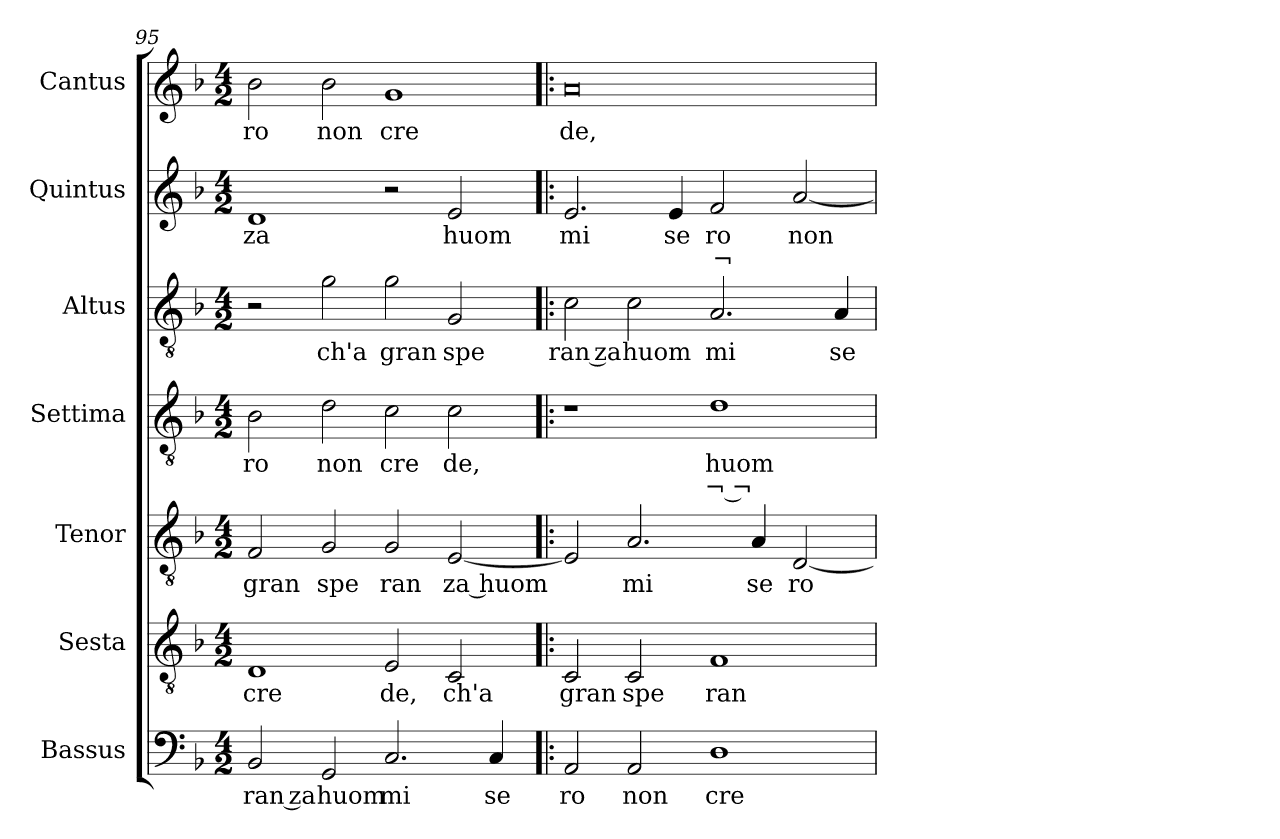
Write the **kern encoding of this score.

**kern	**text	**kern	**text	**kern	**text	**kern	**text	**text	**kern	**text	**kern	**text	**text	**kern	**text
*part7	*part7	*part6	*part6	*part5	*part5	*part4	*part4	*part4	*part3	*part3	*part2	*part2	*part2	*part1	*part1
*staff7	*staff7	*staff6	*staff6	*staff5	*staff5	*staff4	*staff4	*staff4	*staff3	*staff3	*staff2	*staff2	*staff2	*staff1	*staff1
*I"Bassus	*	*I"Sesta	*	*I"Tenor	*	*I"Settima	*	*	*I"Altus	*	*I"Quintus	*	*	*I"Cantus	*
*clefF4	*	*clefGv2	*	*clefGv2	*	*clefGv2	*	*	*clefGv2	*	*clefG2	*	*	*clefG2	*
*k[b-]	*	*k[b-]	*	*k[b-]	*	*k[b-]	*	*	*k[b-]	*	*k[b-]	*	*	*k[b-]	*
*F:	*	*F:	*	*F:	*	*F:	*	*	*F:	*	*F:	*	*	*F:	*
*M4/2	*	*M4/2	*	*M4/2	*	*M4/2	*	*	*M4/2	*	*M4/2	*	*	*M4/2	*
=95	=95	=95	=95	=95	=95	=95	=95	=95	=95	=95	=95	=95	=95	=95	=95
!	!LO:LY:b:cj	!	!LO:LY:b:cj	!	!LO:LY:b:cj	!	!LO:LY:b:cj	!	!	!	!	!LO:LY:b:cj	!	!	!LO:LY:b:cj
2BB-/	ran za	1D	cre	2F/	gran	2B-\	ro	.	2r	.	1d	za	.	2b-\	ro
!	!LO:LY:b:cj	!	!	!	!LO:LY:b:cj	!	!LO:LY:b:cj	!	!	!LO:LY:b:cj	!	!	!	!	!LO:LY:b:cj
2GG/	huom	.	.	2G/	spe	2d\	non	.	2g\	ch'a	.	.	.	2b-\	non
!	!LO:LY:b:cj	!	!LO:LY:b:cj	!	!LO:LY:b:cj	!	!LO:LY:b:cj	!	!	!LO:LY:b:cj	!	!	!	!	!LO:LY:b:cj
2.C/	mi	2E/	de,	2G/	ran	2c\	cre	.	2g\	gran	2r	.	.	1g	cre
!	!	!	!LO:LY:b:cj	!	!LO:LY:b:cj	!	!LO:LY:b:cj	!	!	!LO:LY:b:cj	!	!LO:LY:b:cj	!	!	!
.	.	2C/	ch'a	[<2E/	za huom	2c\	de,	.	2G/	spe	2e/	huom	.	.	.
!	!LO:LY:b:cj	!	!	!	!	!	!	!	!	!	!	!	!	!	!
4C/	se	.	.	.	.	.	.	.	.	.	.	.	.	.	.
=96!|:	=96!|:	=96!|:	=96!|:	=96!|:	=96!|:	=96!|:	=96!|:	=96!|:	=96!|:	=96!|:	=96!|:	=96!|:	=96!|:	=96!|:	=96!|:
!	!LO:LY:b:cj	!	!LO:LY:b:cj	!	!	!	!	!	!	!LO:LY:b:cj	!	!LO:LY:b:cj	!	!	!LO:LY:b:cj
2AA/	ro	2C/	gran	2E/]	.	1r	.	.	2c\	ran za	2.e/	mi	.	0a	de,
!	!LO:LY:b:cj	!	!LO:LY:b:cj	!	!LO:LY:b:cj	!	!	!	!	!LO:LY:b:cj	!	!	!	!	!
2AA/	non	2C/	spe	2.A/	mi	.	.	.	2c\	huom	.	.	.	.	.
!	!	!	!	!	!	!	!	!	!	!	!	!LO:LY:b:cj	!	!	!
.	.	.	.	.	.	.	.	.	.	.	4e/	se	.	.	.
!	!LO:LY:b:cj	!	!LO:LY:b:cj	!	!	!	!LO:LY:b:cj	!LO:LY:b:cj	!	!LO:LY:b:cj	!	!LO:LY:b:cj	!LO:LY:b:cj	!	!
1D	cre	1F	ran	.	.	1d	huom	¬ ¬-	2.A/	mi	2f/	ro	¬	.	.
!	!	!	!	!	!LO:LY:b:cj	!	!	!	!	!	!	!	!	!	!
.	.	.	.	4A/	se	.	.	.	.	.	.	.	.	.	.
!	!	!	!	!	!LO:LY:b:cj	!	!	!	!	!	!	!LO:LY:b	!	!	!
.	.	.	.	[<2D/	ro	.	.	.	.	.	[<2a/	non	.	.	.
!	!	!	!	!	!	!	!	!	!	!LO:LY:b:cj	!	!	!	!	!
.	.	.	.	.	.	.	.	.	4A/	se	.	.	.	.	.
=	=	=	=	=	=	=	=	=	=	=	=	=	=	=	=
*-	*-	*-	*-	*-	*-	*-	*-	*-	*-	*-	*-	*-	*-	*-	*-
